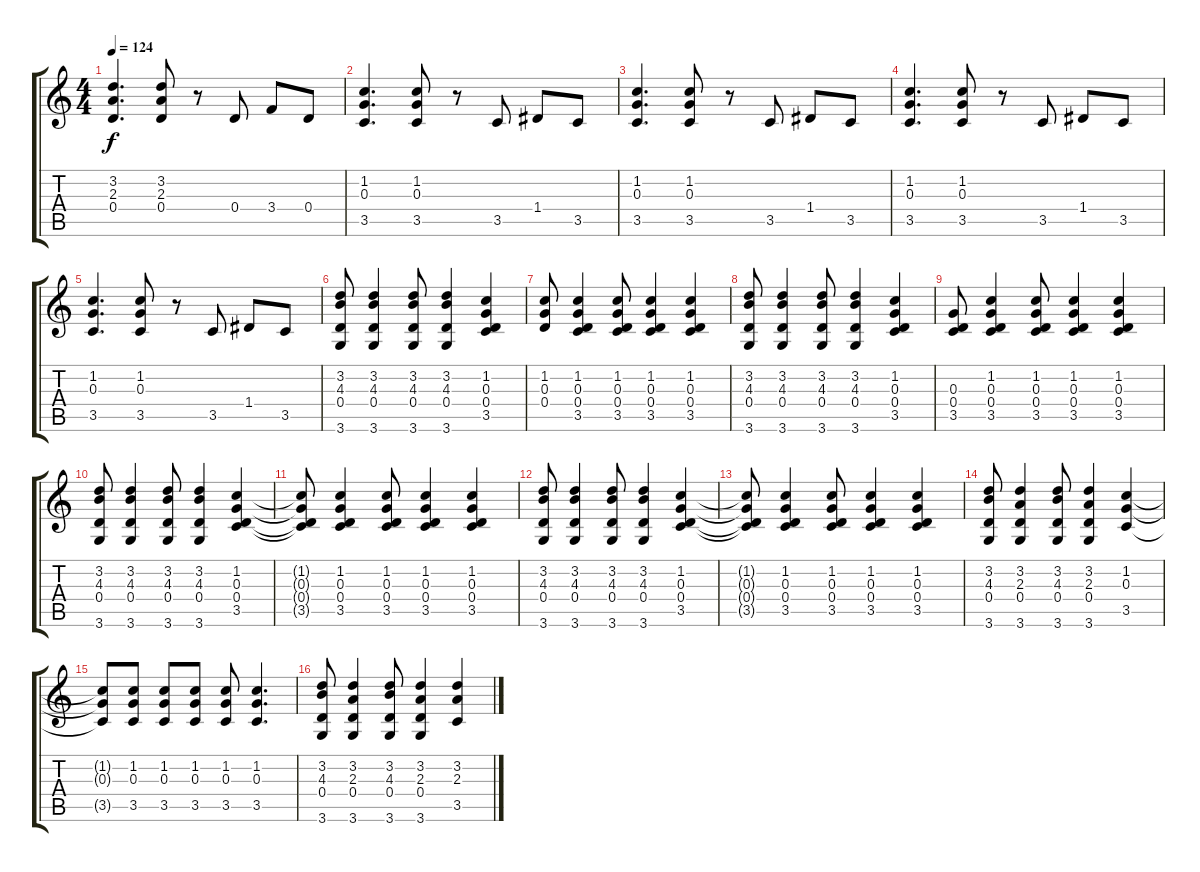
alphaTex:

\track "" {instrument overdrivenguitar}
\staff {score tabs}
\tuning (E4 B3 G3 D3 A2 E2) {hide}
\ts (4 4)
\tempo 124
\clef g2
\ks c
(3.2 2.3 0.4).4{d dy f} (3.2 2.3 0.4).8 r.8 0.4.8 3.4.8 0.4.8 |
(1.2 0.3 3.5).4{d} (1.2 0.3 3.5).8 r.8 3.5.8 1.4.8 3.5.8 |
(1.2 0.3 3.5).4{d} (1.2 0.3 3.5).8 r.8 3.5.8 1.4.8 3.5.8 |
(1.2 0.3 3.5).4{d} (1.2 0.3 3.5).8 r.8 3.5.8 1.4.8 3.5.8 |
(1.2 0.3 3.5).4{d} (1.2 0.3 3.5).8 r.8 3.5.8 1.4.8 3.5.8 |
(3.2 4.3 0.4 3.6).8 (3.2 4.3 0.4 3.6).4 (3.2 4.3 0.4 3.6).8 (3.2 4.3 0.4 3.6).4 (1.2 0.3 0.4 3.5).4 |
(1.2 0.3 0.4).8 (1.2 0.3 0.4 3.5).4 (1.2 0.3 0.4 3.5).8 (1.2 0.3 0.4 3.5).4 (1.2 0.3 0.4 3.5).4 |
(3.2 4.3 0.4 3.6).8 (3.2 4.3 0.4 3.6).4 (3.2 4.3 0.4 3.6).8 (3.2 4.3 0.4 3.6).4 (1.2 0.3 0.4 3.5).4 |
(0.3 0.4 3.5).8 (1.2 0.3 0.4 3.5).4 (1.2 0.3 0.4 3.5).8 (1.2 0.3 0.4 3.5).4 (1.2 0.3 0.4 3.5).4 |
(3.2 4.3 0.4 3.6).8 (3.2 4.3 0.4 3.6).4 (3.2 4.3 0.4 3.6).8 (3.2 4.3 0.4 3.6).4 (1.2 0.3 0.4 3.5).4 |
(1.2{t} 0.3{t} 0.4{t} 3.5{t}).8 (1.2 0.3 0.4 3.5).4 (1.2 0.3 0.4 3.5).8 (1.2 0.3 0.4 3.5).4 (1.2 0.3 0.4 3.5).4 |
(3.2 4.3 0.4 3.6).8 (3.2 4.3 0.4 3.6).4 (3.2 4.3 0.4 3.6).8 (3.2 4.3 0.4 3.6).4 (1.2 0.3 0.4 3.5).4 |
(1.2{t} 0.3{t} 0.4{t} 3.5{t}).8 (1.2 0.3 0.4 3.5).4 (1.2 0.3 0.4 3.5).8 (1.2 0.3 0.4 3.5).4 (1.2 0.3 0.4 3.5).4 |
(3.2 4.3 0.4 3.6).8 (3.2 2.3 0.4 3.6).4 (3.2 4.3 0.4 3.6).8 (3.2 2.3 0.4 3.6).4 (1.2 0.3 3.5).4 |
(1.2{t} 0.3{t} 3.5{t}).8 (1.2 0.3 3.5).8 (1.2 0.3 3.5).8 (1.2 0.3 3.5).8 (1.2 0.3 3.5).8 (1.2 0.3 3.5).4{d} |
(3.2 4.3 0.4 3.6).8 (3.2 2.3 0.4 3.6).4 (3.2 4.3 0.4 3.6).8 (3.2 2.3 0.4 3.6).4 (3.2 2.3 3.5).4
